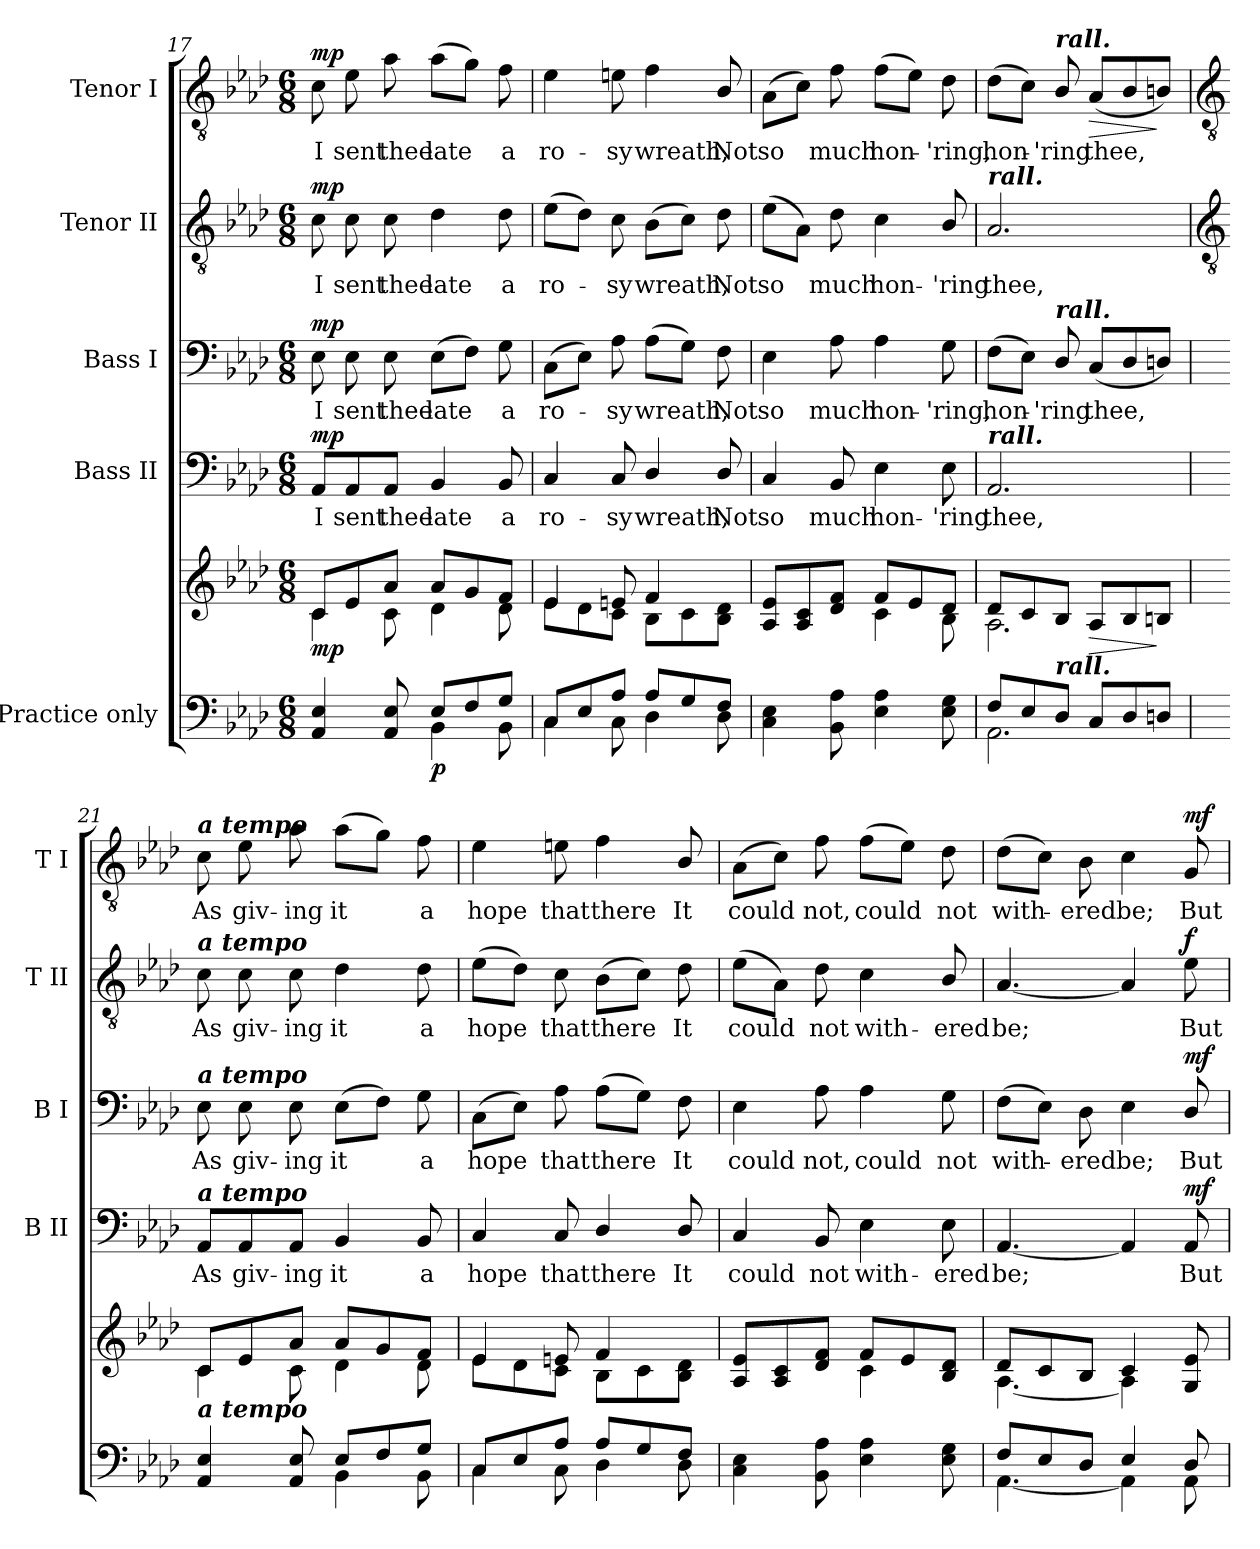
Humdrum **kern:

**kern	**kern	**dynam	**kern	**text	**dynam	**kern	**text	**dynam	**kern	**text	**dynam	**kern	**text	**dynam
*part5	*part5	*part5	*part4	*part4	*part4	*part3	*part3	*part3	*part2	*part2	*part2	*part1	*part1	*part1
*staff6	*staff5	*staff5/6	*staff4	*staff4	*staff4	*staff3	*staff3	*staff3	*staff2	*staff2	*staff2	*staff1	*staff1	*staff1
*I"Practice only	*	*	*I"Bass II	*	*	*I"Bass I	*	*	*I"Tenor II	*	*	*I"Tenor I	*	*
*	*	*	*I'B II	*	*	*I'B I	*	*	*I'T II	*	*	*I'T I	*	*
!!LO:LB:g=z
*clefF4	*clefG2	*	*clefF4	*	*	*clefF4	*	*	*clefGv2	*	*	*clefGv2	*	*
*k[b-e-a-d-]	*k[b-e-a-d-]	*	*k[b-e-a-d-]	*	*	*k[b-e-a-d-]	*	*	*k[b-e-a-d-]	*	*	*k[b-e-a-d-]	*	*
*A-:	*A-:	*	*A-:	*	*	*A-:	*	*	*A-:	*	*	*A-:	*	*
*M6/8	*M6/8	*	*M6/8	*	*	*M6/8	*	*	*M6/8	*	*	*M6/8	*	*
=17	=17	=17	=17	=17	=17	=17	=17	=17	=17	=17	=17	=17	=17	=17
*^	*^	*	*	*	*	*	*	*	*	*	*	*	*	*
!	!	!	!	!LO:DY:b	!	!LO:LY:b	!LO:DY:b	!	!LO:LY:b	!LO:DY:b	!	!LO:LY:b	!LO:DY:b	!	!LO:LY:b	!LO:DY:b
4.ryy	4AA-/ 4E-/	8c\L	4c\	mp	8AA-/L	I	mp	8E-	I	mp	8c	I	mp	8c\	I	mp
!	!	!	!	!	!	!LO:LY:b	!	!	!LO:LY:b	!	!	!LO:LY:b	!	!	!LO:LY:b	!
.	.	8e-/	.	.	8AA-/	sent	.	8E-	sent	.	8c	sent	.	8e-	sent	.
!	!	!	!	!	!	!LO:LY:b	!	!	!LO:LY:b	!	!	!LO:LY:b	!	!	!LO:LY:b	!
.	8AA-/ 8E-/	8a-/J	8c\	.	8AA-/J	thee	.	8E-	thee	.	8c	thee	.	8a-	thee	.
!	!	!	!	!LO:DY:b=2	!	!LO:LY:b	!	!	!LO:LY:b	!	!	!LO:LY:b	!	!	!LO:LY:b	!
8E-/L	4BB-\	8a-/L	4d-\	p	4BB-	late	.	(>8E-L	late	.	4d-	late	.	(>8a-L	late	.
8F/	.	8g/	.	.	.	.	.	8FJ)	.	.	.	.	.	8gJ)	.	.
!	!	!	!	!	!	!LO:LY:b	!	!	!LO:LY:b	!	!	!LO:LY:b	!	!	!LO:LY:b	!
8G/J	8BB-\	8f/J	8d-\	.	8BB-	a	.	8G	a	.	8d-	a	.	8f	a	.
=18	=18	=18	=18	=18	=18	=18	=18	=18	=18	=18	=18	=18	=18	=18	=18	=18
!	!	!	!	!	!	!LO:LY:b	!	!	!LO:LY:b	!	!	!LO:LY:b	!	!	!LO:LY:b	!
8C/L	4C\	4e-/	8e-\L	.	4C	ro-	.	(>8CL	ro-	.	(>8e-L	ro-	.	4e-	ro-	.
8E-/	.	.	8d-\	.	.	.	.	8E-J)	.	.	8d-J)	.	.	.	.	.
!	!	!	!	!	!	!LO:LY:b	!	!	!LO:LY:b	!	!	!LO:LY:b	!	!	!LO:LY:b	!
8A-/J	8C\	8en/	8c\J	.	8C	-sy	.	8A-	sy	.	8c	sy	.	8en	-sy	.
!	!	!	!	!	!	!LO:LY:b	!	!	!LO:LY:b	!	!	!LO:LY:b	!	!	!LO:LY:b	!
8A-/L	4D-\	4f/	8B-\L	.	4D-/	wreath,	.	(>8A-L	wreath,	.	(>8B-L	wreath,	.	4f	wreath,	.
8G/	.	.	8c\	.	.	.	.	8GJ)	.	.	8cJ)	.	.	.	.	.
!	!	!	!	!	!	!LO:LY:b	!	!	!LO:LY:b	!	!	!LO:LY:b	!	!	!LO:LY:b	!
8F/J	8D-\	8ryy	8B-\ 8d-\J	.	8D-/	Not	.	8F	Not	.	8d-	Not	.	8B-/	Not	.
=19	=19	=19	=19	=19	=19	=19	=19	=19	=19	=19	=19	=19	=19	=19	=19	=19
!LO:N:vis=1	!	!	!	!	!	!LO:LY:b	!	!	!LO:LY:b	!	!	!LO:LY:b	!	!	!LO:LY:b	!
2.ryy	4C\ 4E-\	4.ryy	8A-/ 8e-/L	.	4C	so	.	4E-	so	.	(8e-L	so	.	(>8A-L	so	.
.	.	.	8A-/ 8c/	.	.	.	.	.	.	.	8A-J)	.	.	8cJ)	.	.
!	!	!	!	!	!	!LO:LY:b	!	!	!LO:LY:b	!	!	!LO:LY:b	!	!	!LO:LY:b	!
.	8BB-\ 8A-\	.	8d-/ 8f/J	.	8BB-	much	.	8A-	much	.	8d-	much	.	8f	much	.
!	!	!	!	!	!	!LO:LY:b	!	!	!LO:LY:b	!	!	!LO:LY:b	!	!	!LO:LY:b	!
.	4E-\ 4A-\	8f/L	4c\	.	4E-	hon-	.	4A-	hon-	.	4c	hon-	.	(>8fL	hon-	.
.	.	8e-/	.	.	.	.	.	.	.	.	.	.	.	8e-J)	.	.
!	!	!	!	!	!	!LO:LY:b	!	!	!LO:LY:b	!	!	!LO:LY:b	!	!	!LO:LY:b	!
.	8E-\ 8G\	8d-/J	8B-\	.	8E-	-'ring	.	8G	-'ring,	.	8B-/	-'ring	.	8d-	'ring,	.
=20	=20	=20	=20	=20	=20	=20	=20	=20	=20	=20	=20	=20	=20	=20	=20	=20
!	!	!	!	!	!	!	!	!	!	!	!LO:TX:a:Bi:t=rall.	!	!	!	!	!
!	!	!	!	!	!LO:TX:a:Bi:t=rall.	!	!	!	!	!	!	!	!	!	!	!
!	!	!	!	!	!	!LO:LY:b	!	!	!LO:LY:b	!	!	!LO:LY:b	!	!	!LO:LY:b	!
8F/L	2.AA-\	8d-/L	2.A-\	.	2.AA-	thee,	.	(>8FL	hon-	.	2.A-	thee,	.	(>8d-L	hon-	.
8E-/	.	8c/	.	.	.	.	.	8E-J)	.	.	.	.	.	8cJ)	.	.
!	!	!	!	!	!	!	!	!	!	!	!	!	!	!LO:TX:a:Bi:t=rall.	!	!
!	!	!	!	!	!	!	!	!LO:TX:a:Bi:t=rall.	!	!	!	!	!	!	!	!
!LO:TX:a:Bi:t=rall.	!	!	!	!	!	!	!	!	!	!	!	!	!	!	!	!
!	!	!	!	!	!	!	!	!	!LO:LY:b	!	!	!	!	!	!LO:LY:b	!
8D-/J	.	8B-/J	.	.	.	.	.	8D-/	'ring	.	.	.	.	8B-/	'ring	.
!	!	!	!	!LO:HP:b	!	!	!	!	!LO:LY:b	!	!	!	!	!	!LO:LY:b	!LO:HP:b
8C/L	.	8A-/L	.	>	.	.	.	(<8CL	thee,	.	.	.	.	(<8A-L	thee,	>
8D-/	.	8B-/	.	.	.	.	.	8D-	.	.	.	.	.	8B-	.	.
8Dn/J	.	8Bn/J	.	]	.	.	.	8DnJ)	.	.	.	.	.	8BnJ)	.	]
!!LO:LB:g=z
=21	=21	=21	=21	=21	=21	=21	=21	=21	=21	=21	=21	=21	=21	=21	=21	=21
*	*	*	*	*	*	*	*	*	*	*	*clefGv2	*	*	*clefGv2	*	*
!	!	!	!	!	!	!	!	!	!	!	!	!	!	!LO:TX:a:Bi:t=a tempo	!	!
!	!	!	!	!	!	!	!	!	!	!	!LO:TX:a:Bi:t=a tempo	!	!	!	!	!
!	!	!	!	!	!	!	!	!LO:TX:a:Bi:t=a tempo	!	!	!	!	!	!	!	!
!	!	!	!	!	!LO:TX:a:Bi:t=a tempo	!	!	!	!	!	!	!	!	!	!	!
!LO:TX:a:Bi:t=a tempo	!	!	!	!	!	!	!	!	!	!	!	!	!	!	!	!
!	!	!	!	!	!	!LO:LY:b	!	!	!LO:LY:b	!	!	!LO:LY:b	!	!	!LO:LY:b	!
4AA-/ 4E-/	4.ryy	8c/L	4c\	.	8AA-/L	As	.	8E-	As	.	8c	As	.	8c	As	.
!	!	!	!	!	!	!LO:LY:b	!	!	!LO:LY:b	!	!	!LO:LY:b	!	!	!LO:LY:b	!
.	.	8e-/	.	.	8AA-/	giv-	.	8E-	giv-	.	8c	giv-	.	8e-	giv-	.
!	!	!	!	!	!	!LO:LY:b	!	!	!LO:LY:b	!	!	!LO:LY:b	!	!	!LO:LY:b	!
8AA-/ 8E-/	.	8a-/J	8c\	.	8AA-/J	-ing	.	8E-	-ing	.	8c	-ing	.	8a-	-ing	.
!	!	!	!	!	!	!LO:LY:b	!	!	!LO:LY:b	!	!	!LO:LY:b	!	!	!LO:LY:b	!
8E-/L	4BB-\	8a-/L	4d-\	.	4BB-	it	.	(>8E-L	it	.	4d-	it	.	(>8a-L	it	.
8F/	.	8g/	.	.	.	.	.	8FJ)	.	.	.	.	.	8gJ)	.	.
!	!	!	!	!	!	!LO:LY:b	!	!	!LO:LY:b	!	!	!LO:LY:b	!	!	!LO:LY:b	!
8G/J	8BB-\	8f/J	8d-\	.	8BB-	a	.	8G	a	.	8d-	a	.	8f	a	.
=22	=22	=22	=22	=22	=22	=22	=22	=22	=22	=22	=22	=22	=22	=22	=22	=22
!	!	!	!	!	!	!LO:LY:b	!	!	!LO:LY:b	!	!	!LO:LY:b	!	!	!LO:LY:b	!
8C/L	4C\	4e-/	8e-\L	.	4C	hope	.	(>8CL	hope	.	(>8e-L	hope	.	4e-	hope	.
8E-/	.	.	8d-\	.	.	.	.	8E-J)	.	.	8d-J)	.	.	.	.	.
!	!	!	!	!	!	!LO:LY:b	!	!	!LO:LY:b	!	!	!LO:LY:b	!	!	!LO:LY:b	!
8A-/J	8C\	8en/	8c\J	.	8C	that	.	8A-	that	.	8c	that	.	8en	that	.
!	!	!	!	!	!	!LO:LY:b	!	!	!LO:LY:b	!	!	!LO:LY:b	!	!	!LO:LY:b	!
8A-/L	4D-\	4f/	8B-\L	.	4D-/	there	.	(>8A-L	there	.	(>8B-L	there	.	4f	there	.
8G/	.	.	8c\	.	.	.	.	8GJ)	.	.	8cJ)	.	.	.	.	.
!	!	!	!	!	!	!LO:LY:b	!	!	!LO:LY:b	!	!	!LO:LY:b	!	!	!LO:LY:b	!
8F/J	8D-\	8ryy	8B-\ 8d-\J	.	8D-/	It	.	8F	It	.	8d-	It	.	8B-/	It	.
=23	=23	=23	=23	=23	=23	=23	=23	=23	=23	=23	=23	=23	=23	=23	=23	=23
!	!	!	!	!	!	!LO:LY:b	!	!	!LO:LY:b	!	!	!LO:LY:b	!	!	!LO:LY:b	!
2.ryy	4C\ 4E-\	8A-/ 8e-/L	4.ryy	.	4C	could	.	4E-	could	.	(>8e-L	could	.	(>8A-L	could	.
.	.	8A-/ 8c/	.	.	.	.	.	.	.	.	8A-J)	.	.	8cJ)	.	.
!	!	!	!	!	!	!LO:LY:b	!	!	!LO:LY:b	!	!	!LO:LY:b	!	!	!LO:LY:b	!
.	8BB-\ 8A-\	8d-/ 8f/J	.	.	8BB-	not	.	8A-	not,	.	8d-	not	.	8f	not,	.
!	!	!	!	!	!	!LO:LY:b	!	!	!LO:LY:b	!	!	!LO:LY:b	!	!	!LO:LY:b	!
.	4E-\ 4A-\	8f/L	4c\	.	4E-	with-	.	4A-	could	.	4c	with-	.	(>8fL	could	.
.	.	8e-/	.	.	.	.	.	.	.	.	.	.	.	8e-J)	.	.
!	!	!	!	!	!	!LO:LY:b	!	!	!LO:LY:b	!	!	!LO:LY:b	!	!	!LO:LY:b	!
.	8E-\ 8G\	8B-/ 8d-/J	8ryy	.	8E-	-ered	.	8G	not	.	8B-/	-ered	.	8d-	not	.
=24	=24	=24	=24	=24	=24	=24	=24	=24	=24	=24	=24	=24	=24	=24	=24	=24
!	!	!	!	!	!	!LO:LY:b	!	!	!LO:LY:b	!	!	!LO:LY:b	!	!	!LO:LY:b	!
8F/L	[4.AA-\	8d-/L	[4.A-\	.	[4.AA-	be;	.	(>8FL	with-	.	[4.A-	be;	.	(>8d-L	with-	.
8E-/	.	8c/	.	.	.	.	.	8E-J)	.	.	.	.	.	8cJ)	.	.
!	!	!	!	!	!	!	!	!	!LO:LY:b	!	!	!	!	!	!LO:LY:b	!
8D-/J	.	8B-/J	.	.	.	.	.	8D-	ered	.	.	.	.	8B-	ered	.
!	!	!	!	!	!	!	!	!	!LO:LY:b	!	!	!	!	!	!LO:LY:b	!
4E-/	4AA-\]	4c/	4A-\]	.	4AA-]	.	.	4E-	be;	.	4A-]	.	.	4c	be;	.
!	!	!	!	!LO:DY:b=2	!	!LO:LY:b	!	!	!LO:LY:b	!	!	!LO:LY:b	!	!	!LO:LY:b	!
!	!	!	!	!LO:DY:n=1:b=2	!	!	!	!	!	!	!	!	!	!	!	!
!	!	!	!	!LO:DY:n=2:b	!	!	!LO:DY:b	!	!	!LO:DY:b	!	!	!LO:DY:b	!	!	!LO:DY:b
8D-/	8AA-\	8G/ 8e-/	8ryy	mf mf mf	8AA-	But	mf	8D-/	But	mf	8e-	But	f	8G	But	mf
*v	*v	*	*	*	*	*	*	*	*	*	*	*	*	*	*	*
*	*v	*v	*	*	*	*	*	*	*	*	*	*	*	*	*
=	=	=	=	=	=	=	=	=	=	=	=	=	=	=
*-	*-	*-	*-	*-	*-	*-	*-	*-	*-	*-	*-	*-	*-	*-
